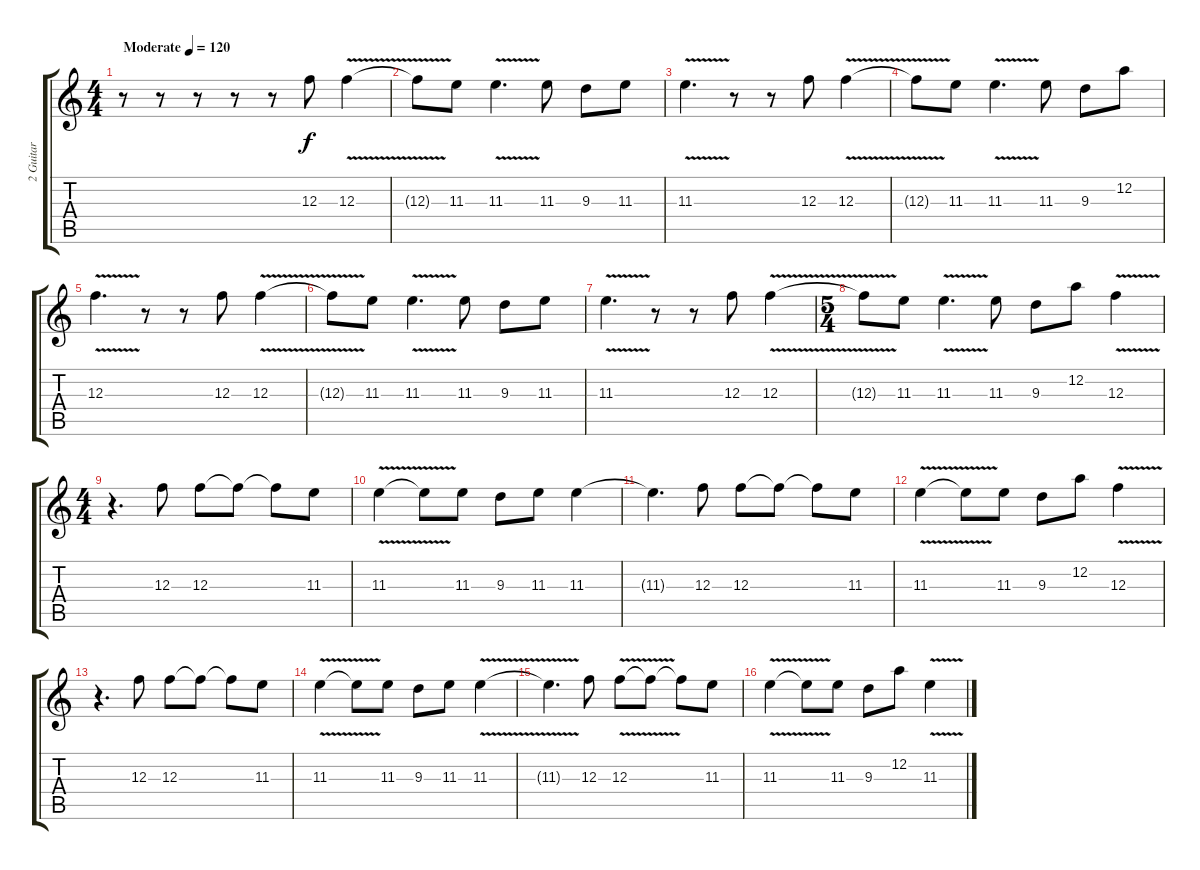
\track ("2 Guitar" "2 Guitar") {instrument distortionguitar}
\staff {score tabs}
\tuning (D4 A3 F3 C3 G2 D2) {hide}
\ts (4 4)
\tempo (120 "Moderate")
\clef g2
\ks c
r.8{dy f instrument distortionguitar} r.8 r.8 r.8 r.8 12.3.8 12.3{v}.4 |
12.3{t}.8 11.3.8 11.3{v}.4{d} 11.3.8 9.3.8 11.3.8 |
11.3{v}.4{d} r.8 r.8 12.3.8 12.3{v}.4 |
12.3{t}.8 11.3.8 11.3{v}.4{d} 11.3.8 9.3.8 12.2.8 |
12.3{v}.4{d} r.8 r.8 12.3.8 12.3{v}.4 |
12.3{t}.8 11.3.8 11.3{v}.4{d} 11.3.8 9.3.8 11.3.8 |
11.3{v}.4{d} r.8 r.8 12.3.8 12.3{v}.4 |
\ts (5 4)
12.3{t}.8 11.3.8 11.3{v}.4{d} 11.3.8 9.3.8 12.2.8 12.3{v}.4 |
\ts (4 4)
r.4{d} 12.3.8 12.3.8 12.3{t}.8 12.3{t}.8 11.3.8 |
11.3{v}.4 11.3{t}.8 11.3.8 9.3.8 11.3.8 11.3.4 |
11.3{t}.4{d} 12.3.8 12.3.8 12.3{t}.8 12.3{t}.8 11.3.8 |
11.3{v}.4 11.3{t}.8 11.3.8 9.3.8 12.2.8 12.3{v}.4 |
r.4{d} 12.3.8 12.3.8 12.3{t}.8 12.3{t}.8 11.3.8 |
11.3{v}.4 11.3{t}.8 11.3.8 9.3.8 11.3.8 11.3{v}.4 |
11.3{t}.4{d} 12.3.8 12.3{v}.8 12.3{t}.8 12.3{t}.8 11.3.8 |
11.3{v}.4 11.3{t}.8 11.3.8 9.3.8 12.2.8 11.3{v}.4
